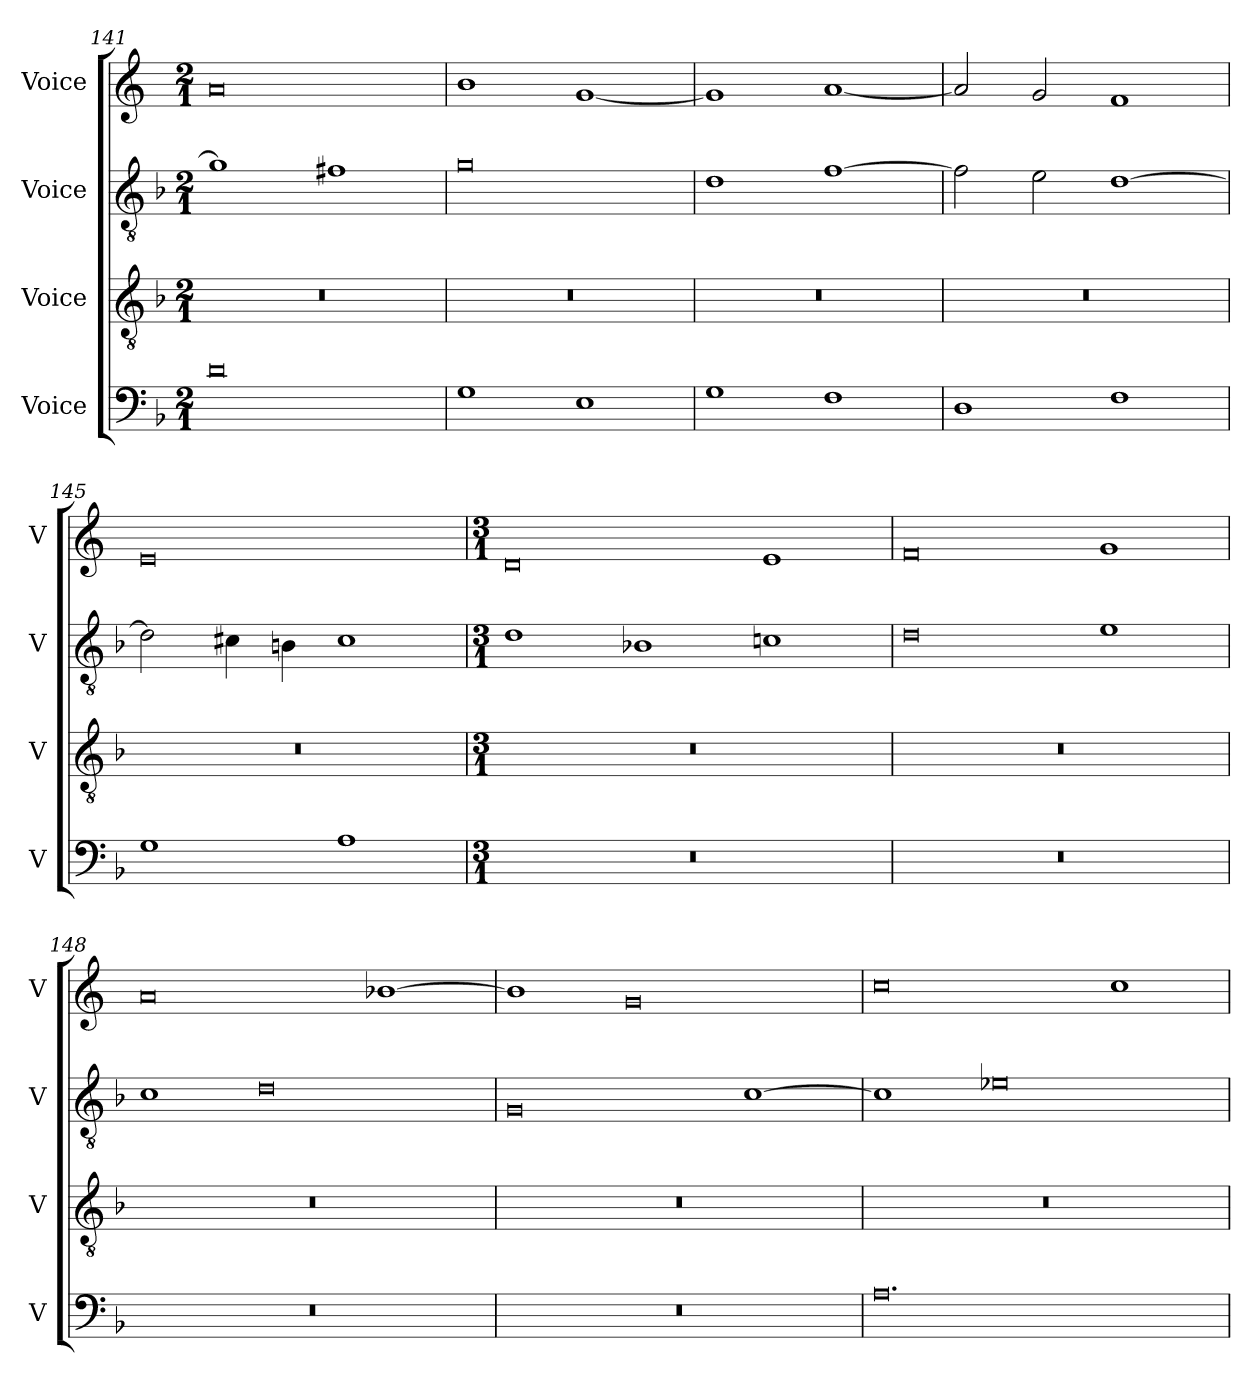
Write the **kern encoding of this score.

**kern	**kern	**kern	**kern
*part4	*part3	*part2	*part1
*staff4	*staff3	*staff2	*staff1
*I"Voice	*I"Voice	*I"Voice	*I"Voice
*I'V	*I'V	*I'V	*I'V
*clefF4	*clefGv2	*clefGv2	*clefG2
*k[b-]	*k[b-]	*k[b-]	*k[]
*M2/1	*M2/1	*M2/1	*M2/1
=141	=141	=141	=141
0d	0r	1g]	0a
.	.	1f#X	.
=142	=142	=142	=142
1G	0r	0g	1b
1E	.	.	[1g
=143	=143	=143	=143
1G	0r	1d	1g]
1F	.	[1f	[1a
!!LO:PB:g=z
=144	=144	=144	=144
1D	0r	2f\]	2a/]
.	.	2e\	2g/
1F	.	[1d	1f
=145	=145	=145	=145
1G	0r	2d\]	0e
.	.	4c#X\	.
.	.	4Bn\	.
1A	.	1c#	.
=146	=146	=146	=146
*M3/1	*M3/1	*M3/1	*M3/1
0.r	0.r	1d	0d
.	.	1B-X	.
.	.	1cn	1e
=147	=147	=147	=147
0.r	0.r	0d	0f
.	.	1e	1g
!!LO:LB:g=z
=148	=148	=148	=148
0.r	0.r	1c	0a
.	.	0d	.
.	.	.	[1b-X
=149	=149	=149	=149
0.r	0.r	0G	1b-]
.	.	.	0g
.	.	[1c	.
=150	=150	=150	=150
0.A	0.r	1c]	0cc
.	.	0e-X	.
.	.	.	1cc
=	=	=	=
*-	*-	*-	*-
